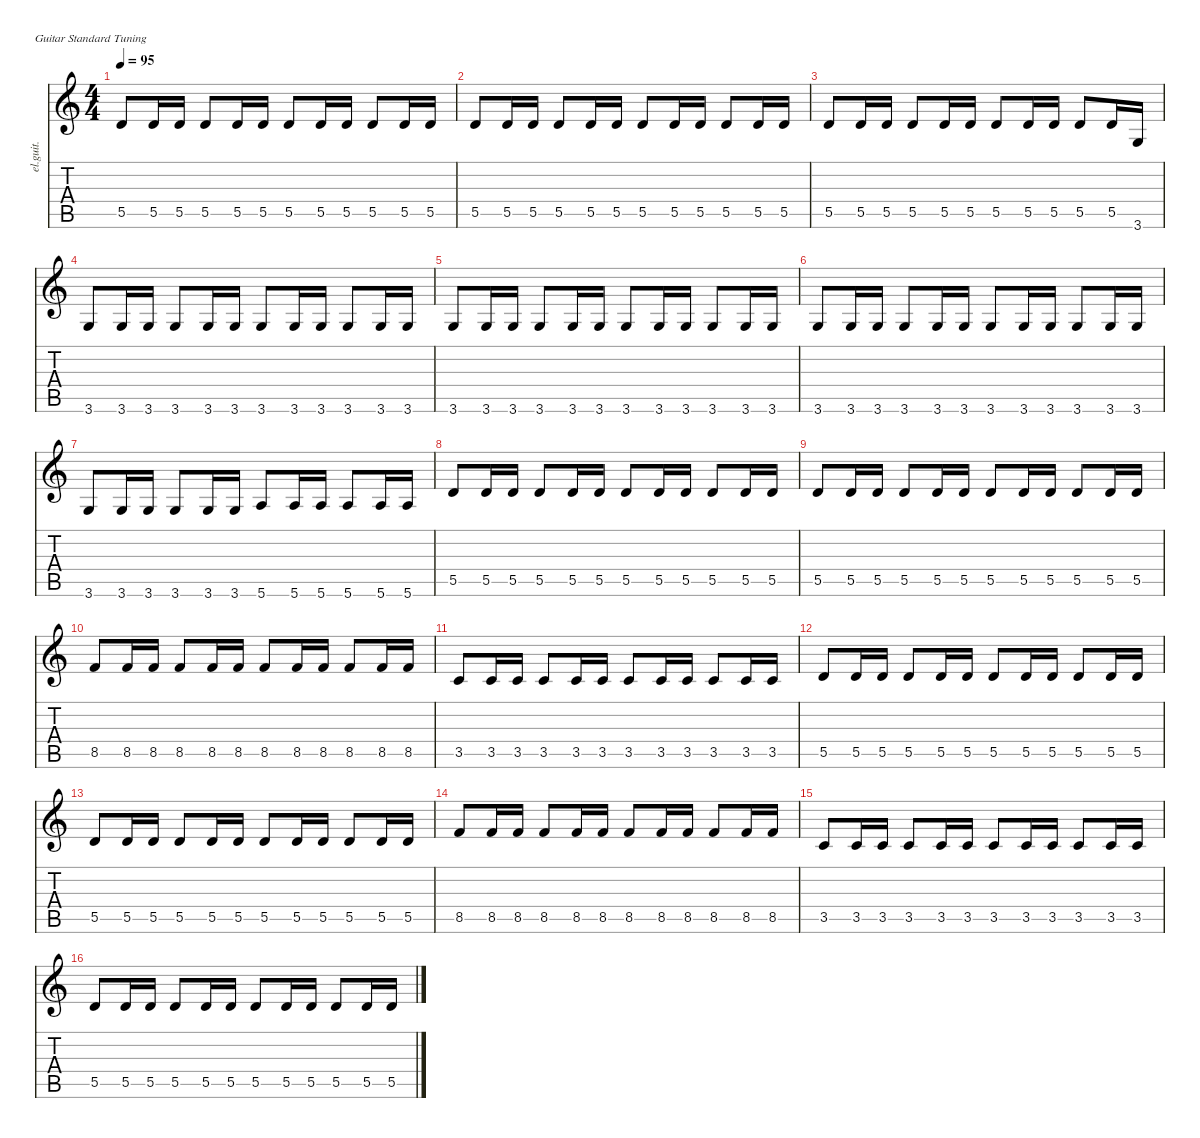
\defaultSystemsLayout 4
\hideDynamics
\bracketExtendMode nobrackets
\otherSystemsTrackNameOrientation horizontal
\track ("Guit II" "el.guit.") {instrument electricguitarmuted}
\staff {score tabs}
\tuning (E4 B3 G3 D3 A2 E2)
\ts (4 4)
\tempo 95
\clef g2
\ks c
5.5.8{dy f beam Up} 5.5.16{beam Up} 5.5.16{beam Up} 5.5.8{beam Up} 5.5.16{beam Up} 5.5.16{beam Up} 5.5.8{beam Up} 5.5.16{beam Up} 5.5.16{beam Up} 5.5.8{beam Up} 5.5.16{beam Up} 5.5.16{beam Up} |
5.5.8{beam Up} 5.5.16{beam Up} 5.5.16{beam Up} 5.5.8{beam Up} 5.5.16{beam Up} 5.5.16{beam Up} 5.5.8{beam Up} 5.5.16{beam Up} 5.5.16{beam Up} 5.5.8{beam Up} 5.5.16{beam Up} 5.5.16{beam Up} |
5.5.8{beam Up} 5.5.16{beam Up} 5.5.16{beam Up} 5.5.8{beam Up} 5.5.16{beam Up} 5.5.16{beam Up} 5.5.8{beam Up} 5.5.16{beam Up} 5.5.16{beam Up} 5.5.8{beam Up} 5.5.16{beam Up} 3.6.16{beam Up} |
3.6.8{beam Up} 3.6.16{beam Up} 3.6.16{beam Up} 3.6.8{beam Up} 3.6.16{beam Up} 3.6.16{beam Up} 3.6.8{beam Up} 3.6.16{beam Up} 3.6.16{beam Up} 3.6.8{beam Up} 3.6.16{beam Up} 3.6.16{beam Up} |
3.6.8{beam Up} 3.6.16{beam Up} 3.6.16{beam Up} 3.6.8{beam Up} 3.6.16{beam Up} 3.6.16{beam Up} 3.6.8{beam Up} 3.6.16{beam Up} 3.6.16{beam Up} 3.6.8{beam Up} 3.6.16{beam Up} 3.6.16{beam Up} |
3.6.8{beam Up} 3.6.16{beam Up} 3.6.16{beam Up} 3.6.8{beam Up} 3.6.16{beam Up} 3.6.16{beam Up} 3.6.8{beam Up} 3.6.16{beam Up} 3.6.16{beam Up} 3.6.8{beam Up} 3.6.16{beam Up} 3.6.16{beam Up} |
3.6.8{beam Up} 3.6.16{beam Up} 3.6.16{beam Up} 3.6.8{beam Up} 3.6.16{beam Up} 3.6.16{beam Up} 5.6.8{beam Up} 5.6.16{beam Up} 5.6.16{beam Up} 5.6.8{beam Up} 5.6.16{beam Up} 5.6.16{beam Up} |
5.5.8{beam Up} 5.5.16{beam Up} 5.5.16{beam Up} 5.5.8{beam Up} 5.5.16{beam Up} 5.5.16{beam Up} 5.5.8{beam Up} 5.5.16{beam Up} 5.5.16{beam Up} 5.5.8{beam Up} 5.5.16{beam Up} 5.5.16{beam Up} |
5.5.8{beam Up} 5.5.16{beam Up} 5.5.16{beam Up} 5.5.8{beam Up} 5.5.16{beam Up} 5.5.16{beam Up} 5.5.8{beam Up} 5.5.16{beam Up} 5.5.16{beam Up} 5.5.8{beam Up} 5.5.16{beam Up} 5.5.16{beam Up} |
8.5.8{beam Up} 8.5.16{beam Up} 8.5.16{beam Up} 8.5.8{beam Up} 8.5.16{beam Up} 8.5.16{beam Up} 8.5.8{beam Up} 8.5.16{beam Up} 8.5.16{beam Up} 8.5.8{beam Up} 8.5.16{beam Up} 8.5.16{beam Up} |
3.5.8{beam Up} 3.5.16{beam Up} 3.5.16{beam Up} 3.5.8{beam Up} 3.5.16{beam Up} 3.5.16{beam Up} 3.5.8{beam Up} 3.5.16{beam Up} 3.5.16{beam Up} 3.5.8{beam Up} 3.5.16{beam Up} 3.5.16{beam Up} |
5.5.8{beam Up} 5.5.16{beam Up} 5.5.16{beam Up} 5.5.8{beam Up} 5.5.16{beam Up} 5.5.16{beam Up} 5.5.8{beam Up} 5.5.16{beam Up} 5.5.16{beam Up} 5.5.8{beam Up} 5.5.16{beam Up} 5.5.16{beam Up} |
5.5.8{beam Up} 5.5.16{beam Up} 5.5.16{beam Up} 5.5.8{beam Up} 5.5.16{beam Up} 5.5.16{beam Up} 5.5.8{beam Up} 5.5.16{beam Up} 5.5.16{beam Up} 5.5.8{beam Up} 5.5.16{beam Up} 5.5.16{beam Up} |
8.5.8{beam Up} 8.5.16{beam Up} 8.5.16{beam Up} 8.5.8{beam Up} 8.5.16{beam Up} 8.5.16{beam Up} 8.5.8{beam Up} 8.5.16{beam Up} 8.5.16{beam Up} 8.5.8{beam Up} 8.5.16{beam Up} 8.5.16{beam Up} |
3.5.8{beam Up} 3.5.16{beam Up} 3.5.16{beam Up} 3.5.8{beam Up} 3.5.16{beam Up} 3.5.16{beam Up} 3.5.8{beam Up} 3.5.16{beam Up} 3.5.16{beam Up} 3.5.8{beam Up} 3.5.16{beam Up} 3.5.16{beam Up} |
5.5.8{beam Up} 5.5.16{beam Up} 5.5.16{beam Up} 5.5.8{beam Up} 5.5.16{beam Up} 5.5.16{beam Up} 5.5.8{beam Up} 5.5.16{beam Up} 5.5.16{beam Up} 5.5.8{beam Up} 5.5.16{beam Up} 5.5.16{beam Up}
